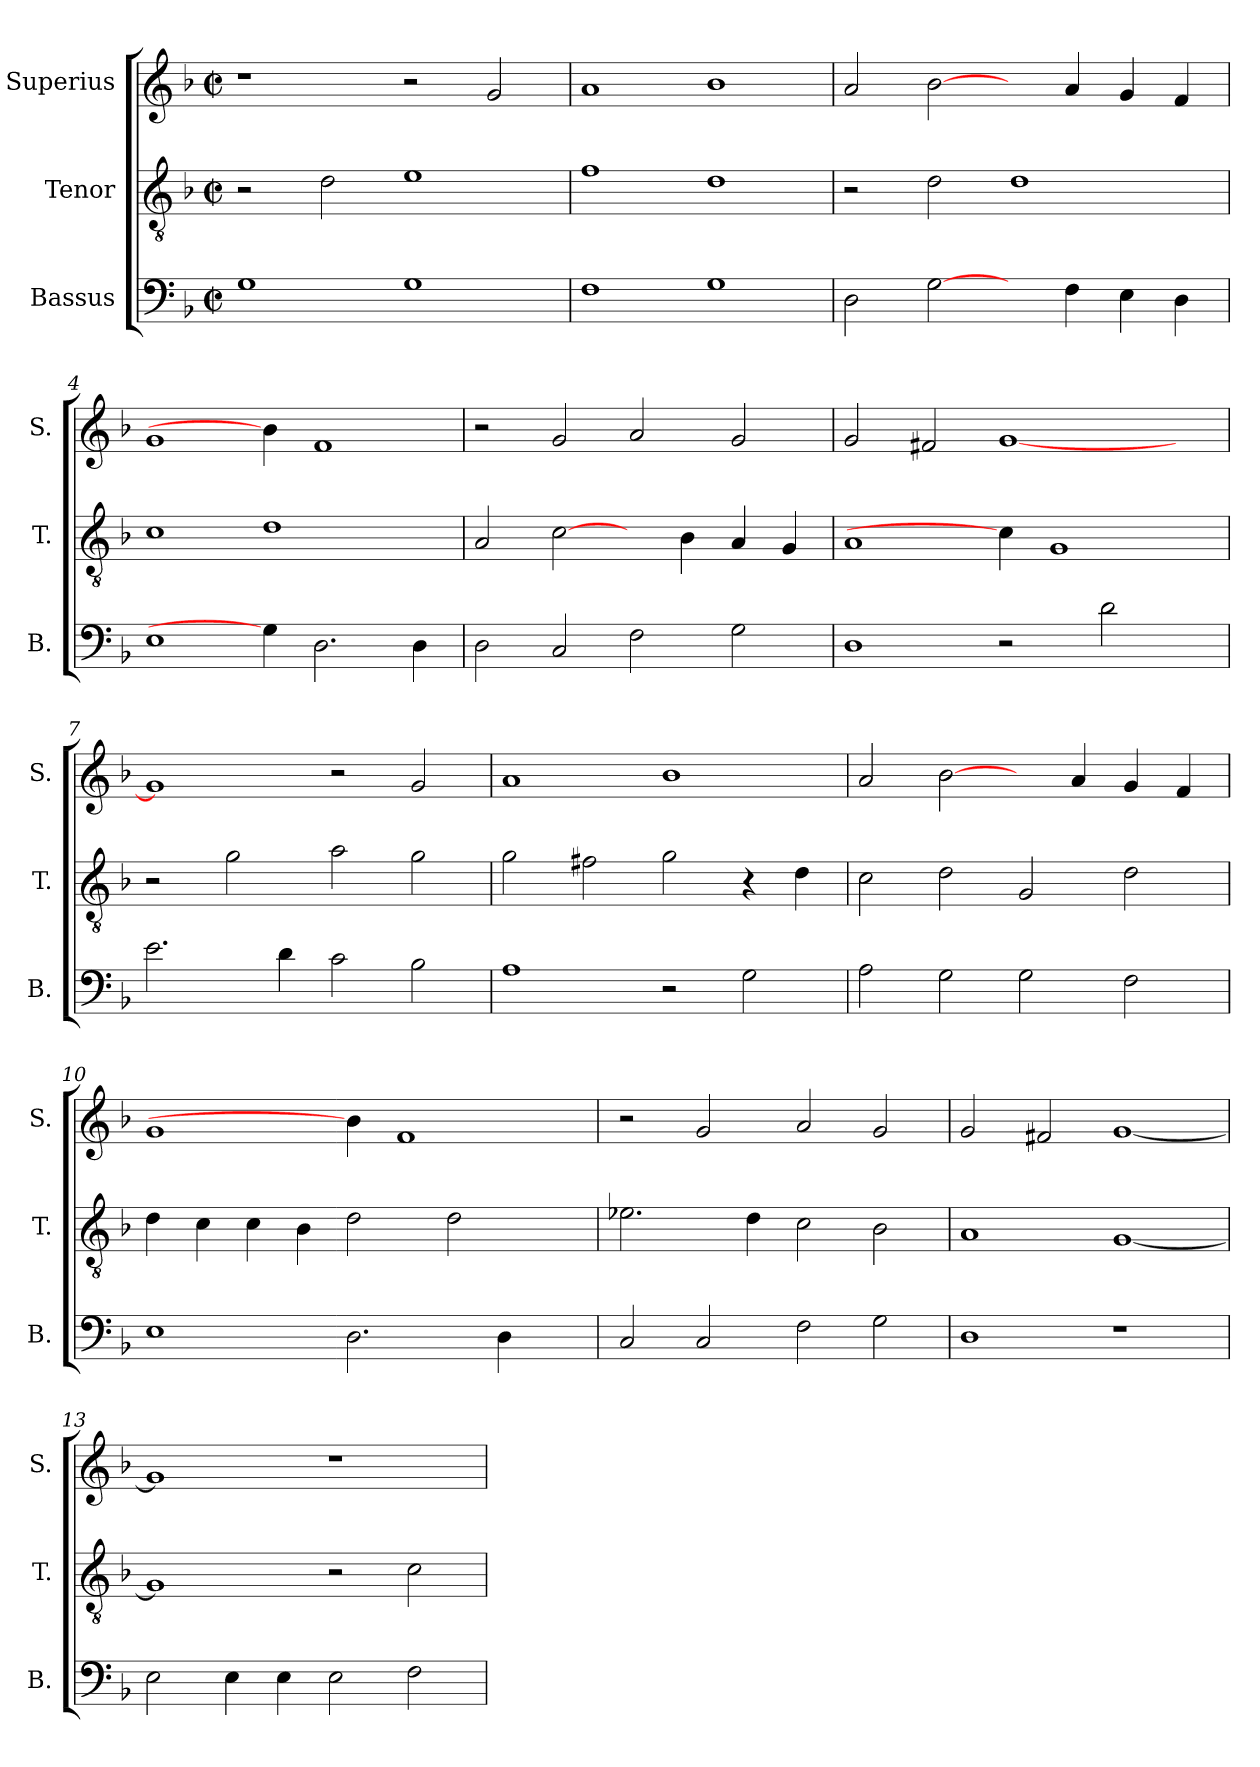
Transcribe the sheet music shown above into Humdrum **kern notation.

**kern	**kern	**kern
*part3	*part2	*part1
*staff3	*staff2	*staff1
*I"Bassus	*I"Tenor	*I"Superius
*I'B.	*I'T.	*I'S.
!!LO:PB:g=z
*clefF4	*clefGv2	*clefG2
*	*ITrd7c12	*
*k[b-]	*k[b-]	*k[b-]
*F:	*F:	*F:
*M2/2	*M2/2	*M2/2
*met(c|)	*met(c|)	*met(c|)
=1	=1	=1
1Gi	2r	1r
.	2Di\	.
1Gi	1Ei	2r
.	.	2gi/
=2	=2	=2
1Fi	1Fi	1ai
1Gi	1Di	1b-i
=3	=3	=3
2Di\	2r	2ai/
[2Gi\	2Di\	[2b-i\
4ryy	1Di	4ryy
4Fi\	.	4ai/
4Ei\	.	4gi/
4Di\	.	4fi/
=4	=4	=4
1Ei	1Ci	1gi
4Gi\]	1Di	4b-i\]
2.Di\	.	1fi
4Di\	4ryy	.
=5	=5	=5
2Di\	2AAi/	2r
2Ci/	[2Ci\	2gi/
2Fi\	4ryy	2ai/
.	4BB-i\	.
2Gi\	4AAi/	2gi/
.	4GGi/	.
!!LO:LB:g=z
=6	=6	=6
1Di	1AAi	2gi/
.	.	2f#Xi/
2r	4Ci\]	[<1gi
.	1GGi	.
2di\	.	.
4ryy	.	4ryy
=7	=7	=7
2.ei\	2r	1gi]
.	2Gi\	.
4di\	.	.
2ci\	2Ai\	2r
2B-i\	2Gi\	2gi/
=8	=8	=8
1Ai	2Gi\	1ai
.	2F#Xi\	.
2r	2Gi\	1b-i
2Gi\	4r	.
.	4Di\	.
=9	=9	=9
2Ai\	2Ci\	2ai/
2Gi\	2Di\	[2b-i\
2Gi\	2GGi/	4ryy
.	.	4ai/
2Fi\	2Di\	4gi/
.	.	4fi/
=10	=10	=10
1Ei	4Di\	1gi
.	4Ci\	.
.	4Ci\	.
.	4BB-i\	.
2.Di\	2Di\	4b-i\]
.	.	1fi
.	2Di\	.
4Di\	.	.
4ryy	4ryy	.
!!LO:LB:g=z
=11	=11	=11
2Ci/	2.E-Xi\	2r
2Ci/	.	2gi/
.	4Di\	.
2Fi\	2Ci\	2ai/
2Gi\	2BB-i\	2gi/
=12	=12	=12
1Di	1AAi	2gi/
.	.	2f#Xi/
1r	[<1GGi	[<1gi
=13	=13	=13
2Ei\	1GGi]	1gi]
4Ei\	.	.
4Ei\	.	.
2Ei\	2r	1r
2Fi\	2Ci\	.
=	=	=
*-	*-	*-
